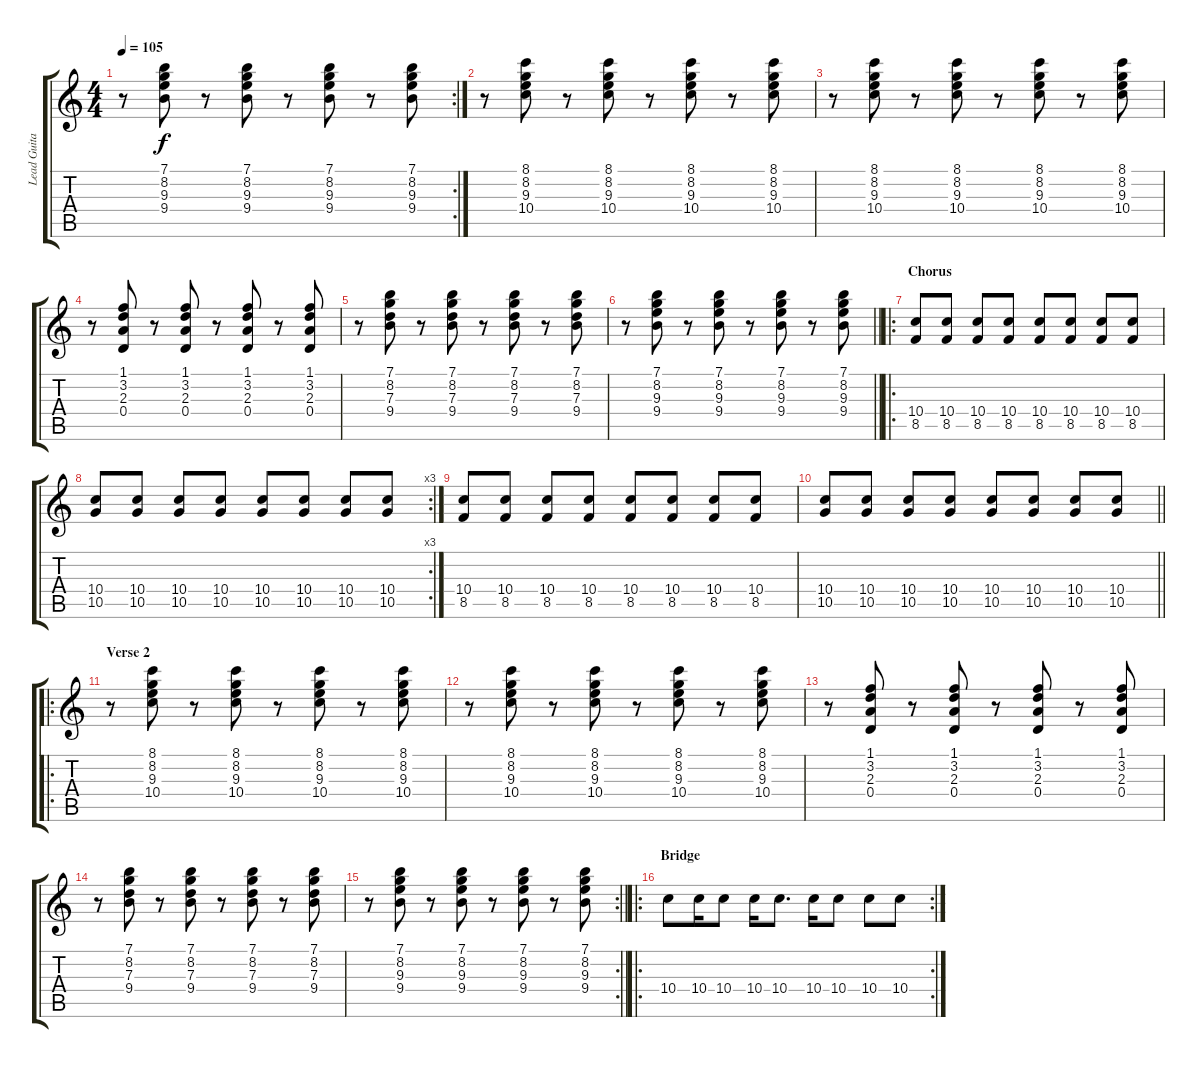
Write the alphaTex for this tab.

\track ("Lead Guitar" "Lead Guita") {instrument overdrivenguitar}
\staff {score tabs}
\tuning (E4 B3 G3 D3 A2 E2) {hide}
\rc 2
\ts (4 4)
\tempo 105
\clef g2
\ks c
r.8{dy f} (7.1 8.2 9.3 9.4).8 r.8 (7.1 8.2 9.3 9.4).8 r.8 (7.1 8.2 9.3 9.4).8 r.8 (7.1 8.2 9.3 9.4).8 |
r.8 (8.1 8.2 9.3 10.4).8 r.8 (8.1 8.2 9.3 10.4).8 r.8 (8.1 8.2 9.3 10.4).8 r.8 (8.1 8.2 9.3 10.4).8 |
r.8 (8.1 8.2 9.3 10.4).8 r.8 (8.1 8.2 9.3 10.4).8 r.8 (8.1 8.2 9.3 10.4).8 r.8 (8.1 8.2 9.3 10.4).8 |
r.8 (1.1 3.2 2.3 0.4).8 r.8 (1.1 3.2 2.3 0.4).8 r.8 (1.1 3.2 2.3 0.4).8 r.8 (1.1 3.2 2.3 0.4).8 |
r.8 (7.1 8.2 7.3 9.4).8 r.8 (7.1 8.2 7.3 9.4).8 r.8 (7.1 8.2 7.3 9.4).8 r.8 (7.1 8.2 7.3 9.4).8 |
\barLineRight lightlight
r.8 (7.1 8.2 9.3 9.4).8 r.8 (7.1 8.2 9.3 9.4).8 r.8 (7.1 8.2 9.3 9.4).8 r.8 (7.1 8.2 9.3 9.4).8 |
\ro
\section ("" "Chorus")
(10.4 8.5).8 (10.4 8.5).8 (10.4 8.5).8 (10.4 8.5).8 (10.4 8.5).8 (10.4 8.5).8 (10.4 8.5).8 (10.4 8.5).8 |
\rc 3
(10.4 10.5).8 (10.4 10.5).8 (10.4 10.5).8 (10.4 10.5).8 (10.4 10.5).8 (10.4 10.5).8 (10.4 10.5).8 (10.4 10.5).8 |
(10.4 8.5).8 (10.4 8.5).8 (10.4 8.5).8 (10.4 8.5).8 (10.4 8.5).8 (10.4 8.5).8 (10.4 8.5).8 (10.4 8.5).8 |
\barLineRight lightlight
(10.4 10.5).8 (10.4 10.5).8 (10.4 10.5).8 (10.4 10.5).8 (10.4 10.5).8 (10.4 10.5).8 (10.4 10.5).8 (10.4 10.5).8 |
\ro
\section ("" "Verse 2")
r.8 (8.1 8.2 9.3 10.4).8 r.8 (8.1 8.2 9.3 10.4).8 r.8 (8.1 8.2 9.3 10.4).8 r.8 (8.1 8.2 9.3 10.4).8 |
r.8 (8.1 8.2 9.3 10.4).8 r.8 (8.1 8.2 9.3 10.4).8 r.8 (8.1 8.2 9.3 10.4).8 r.8 (8.1 8.2 9.3 10.4).8 |
r.8 (1.1 3.2 2.3 0.4).8 r.8 (1.1 3.2 2.3 0.4).8 r.8 (1.1 3.2 2.3 0.4).8 r.8 (1.1 3.2 2.3 0.4).8 |
r.8 (7.1 8.2 7.3 9.4).8 r.8 (7.1 8.2 7.3 9.4).8 r.8 (7.1 8.2 7.3 9.4).8 r.8 (7.1 8.2 7.3 9.4).8 |
\rc 2
\barLineRight lightlight
r.8 (7.1 8.2 9.3 9.4).8 r.8 (7.1 8.2 9.3 9.4).8 r.8 (7.1 8.2 9.3 9.4).8 r.8 (7.1 8.2 9.3 9.4).8 |
\ro
\rc 2
\section ("" "Bridge")
10.4.8 10.4.16 10.4.8 10.4.16 10.4.8{d} 10.4.16 10.4.8 10.4.8 10.4.8
